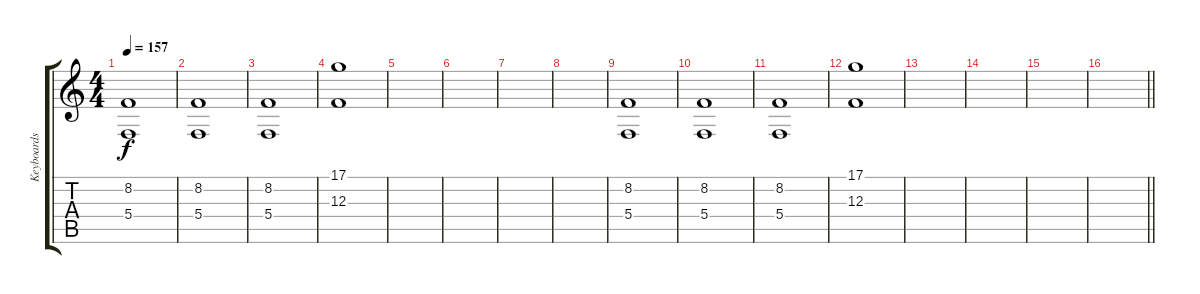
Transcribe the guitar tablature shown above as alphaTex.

\track ("Keyboards" "Keyboards") {instrument stringensemble1}
\staff {score tabs}
\tuning (D4 A3 F3 C3 G2 C2) {hide}
\ts (4 4)
\tempo 157
\clef g2
\ks c
(8.2 5.4).1{dy f} |
(8.2 5.4).1 |
(8.2 5.4).1 |
(17.1 12.3).1 |
|
|
|
|
(8.2 5.4).1 |
(8.2 5.4).1 |
(8.2 5.4).1 |
(17.1 12.3).1 |
|
|
|
\barLineRight lightlight
